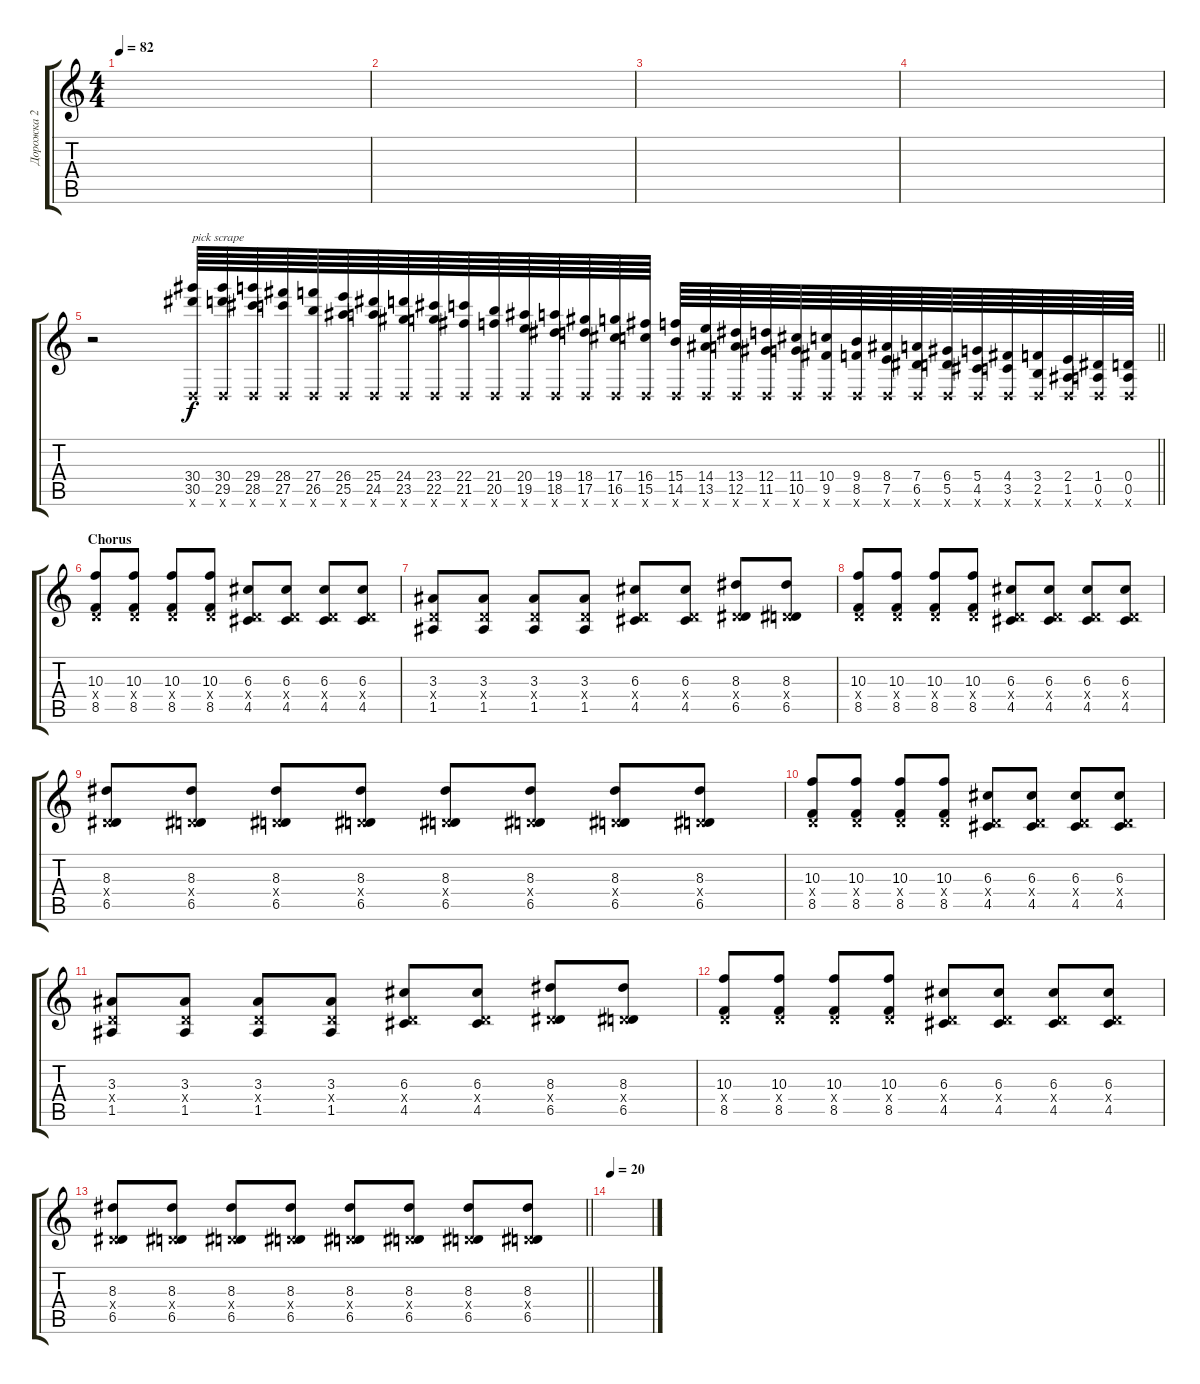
\track ("Дорожка 2" "Дорожка 2") {instrument distortionguitar}
\staff {score tabs}
\tuning (E4 B3 G3 D3 A2 D2) {hide}
\ts (4 4)
\tempo 82
\clef g2
\ks c
|
|
|
|
\barLineRight lightlight
r.2{volume 16 balance 0 instrument distortionguitar} (30.4 30.5 0.6{x}).64{txt "pick scrape" balance 16} (30.4 29.5 0.6{x}).64 (29.4 28.5 0.6{x}).64 (28.4 27.5 0.6{x}).64 (27.4 26.5 0.6{x}).64 (26.4 25.5 0.6{x}).64 (25.4 24.5 0.6{x}).64 (24.4 23.5 0.6{x}).64 (23.4 22.5 0.6{x}).64 (22.4 21.5 0.6{x}).64 (21.4 20.5 0.6{x}).64 (20.4 19.5 0.6{x}).64 (19.4 18.5 0.6{x}).64 (18.4 17.5 0.6{x}).64 (17.4 16.5 0.6{x}).64 (16.4 15.5 0.6{x}).64 (15.4 14.5 0.6{x}).64 (14.4 13.5 0.6{x}).64 (13.4 12.5 0.6{x}).64 (12.4 11.5 0.6{x}).64 (11.4 10.5 0.6{x}).64 (10.4 9.5 0.6{x}).64 (9.4 8.5 0.6{x}).64 (8.4 7.5 0.6{x}).64 (7.4 6.5 0.6{x}).64 (6.4 5.5 0.6{x}).64 (5.4 4.5 0.6{x}).64 (4.4 3.5 0.6{x}).64 (3.4 2.5 0.6{x}).64 (2.4 1.5 0.6{x}).64 (1.4 0.5 0.6{x}).64 (0.4 0.5 0.6{x}).64 |
\section ("" "Chorus")
(10.3 0.4{x} 8.5).8 (10.3 0.4{x} 8.5).8 (10.3 0.4{x} 8.5).8 (10.3 0.4{x} 8.5).8 (6.3 0.4{x} 4.5).8 (6.3 0.4{x} 4.5).8 (6.3 0.4{x} 4.5).8 (6.3 0.4{x} 4.5).8 |
(3.3 0.4{x} 1.5).8 (3.3 0.4{x} 1.5).8 (3.3 0.4{x} 1.5).8 (3.3 0.4{x} 1.5).8 (6.3 0.4{x} 4.5).8 (6.3 0.4{x} 4.5).8 (8.3 0.4{x} 6.5).8 (8.3 0.4{x} 6.5).8 |
(10.3 0.4{x} 8.5).8 (10.3 0.4{x} 8.5).8 (10.3 0.4{x} 8.5).8 (10.3 0.4{x} 8.5).8 (6.3 0.4{x} 4.5).8 (6.3 0.4{x} 4.5).8 (6.3 0.4{x} 4.5).8 (6.3 0.4{x} 4.5).8 |
(8.3 0.4{x} 6.5).8 (8.3 0.4{x} 6.5).8 (8.3 0.4{x} 6.5).8 (8.3 0.4{x} 6.5).8 (8.3 0.4{x} 6.5).8 (8.3 0.4{x} 6.5).8 (8.3 0.4{x} 6.5).8 (8.3 0.4{x} 6.5).8 |
(10.3 0.4{x} 8.5).8 (10.3 0.4{x} 8.5).8 (10.3 0.4{x} 8.5).8 (10.3 0.4{x} 8.5).8 (6.3 0.4{x} 4.5).8 (6.3 0.4{x} 4.5).8 (6.3 0.4{x} 4.5).8 (6.3 0.4{x} 4.5).8 |
(3.3 0.4{x} 1.5).8 (3.3 0.4{x} 1.5).8 (3.3 0.4{x} 1.5).8 (3.3 0.4{x} 1.5).8 (6.3 0.4{x} 4.5).8 (6.3 0.4{x} 4.5).8 (8.3 0.4{x} 6.5).8 (8.3 0.4{x} 6.5).8 |
(10.3 0.4{x} 8.5).8 (10.3 0.4{x} 8.5).8 (10.3 0.4{x} 8.5).8 (10.3 0.4{x} 8.5).8 (6.3 0.4{x} 4.5).8 (6.3 0.4{x} 4.5).8 (6.3 0.4{x} 4.5).8 (6.3 0.4{x} 4.5).8 |
\barLineRight lightlight
(8.3 0.4{x} 6.5).8 (8.3 0.4{x} 6.5).8 (8.3 0.4{x} 6.5).8 (8.3 0.4{x} 6.5).8 (8.3 0.4{x} 6.5).8 (8.3 0.4{x} 6.5).8 (8.3 0.4{x} 6.5).8 (8.3 0.4{x} 6.5).8 |
\tempo 20
